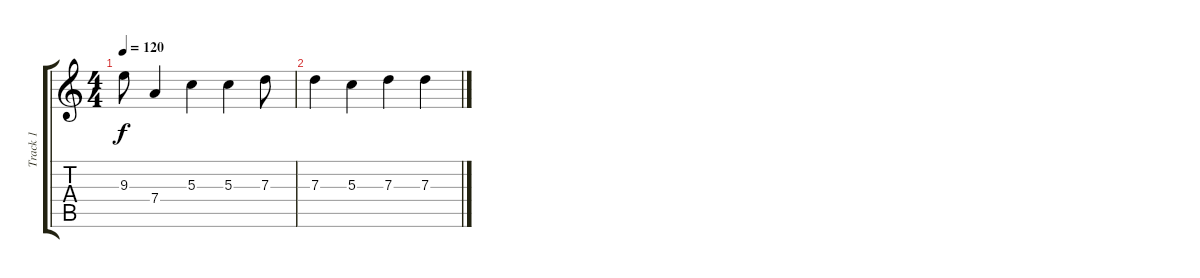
\track ("Track 1" "Track 1") {instrument acousticguitarsteel}
\staff {score tabs}
\tuning (E4 B3 G3 D3 A2 E2) {hide}
\ts (4 4)
\tempo 120
\clef g2
\ks c
9.3.8{dy f} 7.4.4 5.3.4 5.3.4 7.3.8 |
7.3.4 5.3.4 7.3.4 7.3.4
